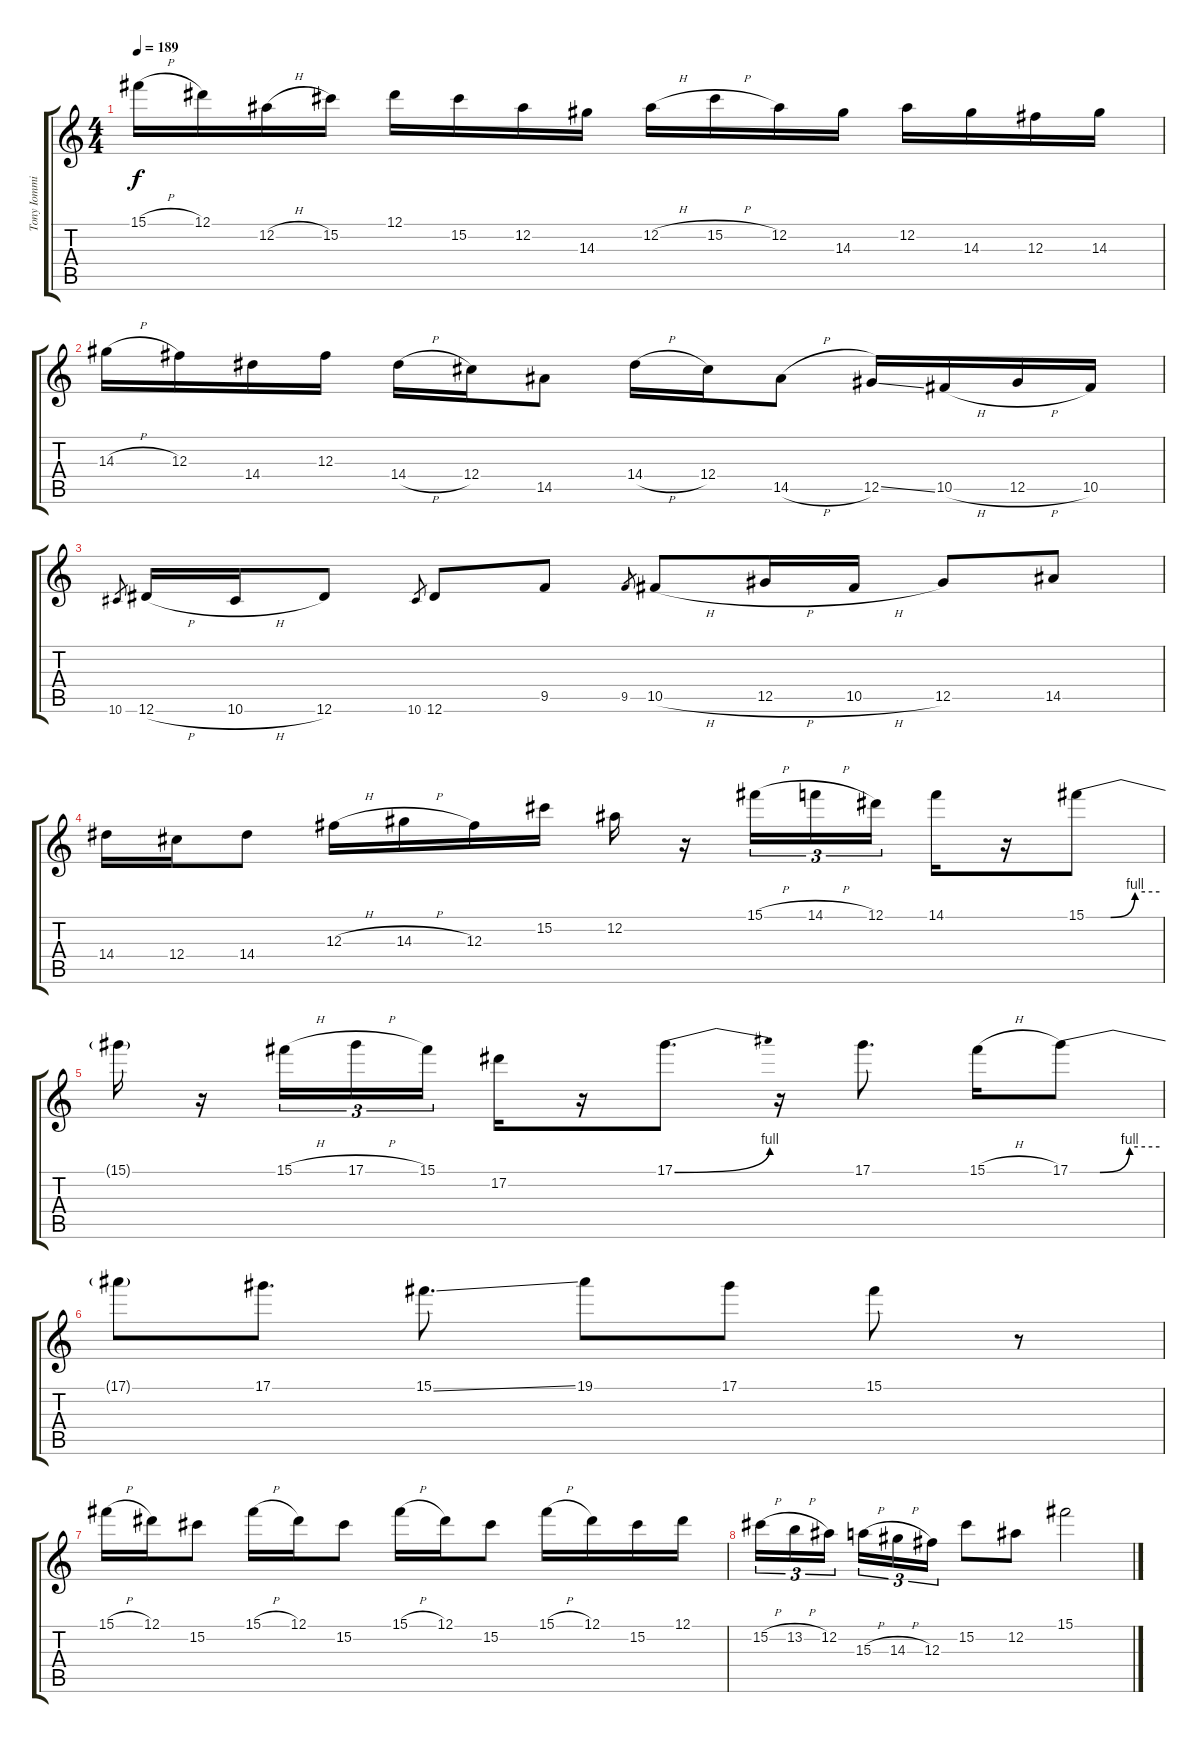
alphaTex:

\track ("Tony Iommi (Lead)" "Tony Iommi") {instrument overdrivenguitar}
\staff {score tabs}
\tuning (Eb4 Bb3 Gb3 Db3 Ab2 Eb2) {hide}
\ts (4 4)
\tempo 189
\clef g2
\ks c
15.1{h}.16{dy f} 12.1.16 12.2{h}.16 15.2.16 12.1.16 15.2.16 12.2.16 14.3.16 12.2{h}.16 15.2{h}.16 12.2.16 14.3.16 12.2.16 14.3.16 12.3.16 14.3.16 |
14.3{h}.16 12.3.16 14.4.16 12.3.16 14.4{h}.16 12.4.16 14.5.8 14.4{h}.16 12.4.16 14.5{h}.8 12.5{ss}.16 10.5{h}.16 12.5{h}.16 10.5.16 |
10.6.8{gr} 12.6{h}.16 10.6{h}.16 12.6.8 10.6.8{gr} 12.6.8 9.5.8 9.5.8{gr} 10.5{h}.8 12.5{h}.16 10.5{h}.16 12.5.8 14.5.8 |
14.4.16 12.4.16 14.4.8 12.3{h}.16 14.3{h}.16 12.3.16 15.2.16 12.2.16 r.16 15.1{h}.16{tu (3 2)} 14.1{h}.16{tu (3 2)} 12.1.16{tu (3 2)} 14.1.16 r.16 15.1{be (custom 0 0 20 0 40 4 60 4)}.8 |
15.1{t}.16 r.16 15.1{h}.16{tu (3 2)} 17.1{h}.16{tu (3 2)} 15.1.16{tu (3 2)} 17.2.16 r.16 17.1{be (bend 0 0 60 4)}.8{d} r.16 17.1.8{d} 15.1{h}.16 17.1{be (custom 0 0 20 0 40 4 60 4)}.8 |
17.1{t}.8 17.1.8{d} 15.1{ss}.8{d} 19.1.8 17.1.8 15.1.8 r.8 |
15.1{h}.16 12.1.16 15.2.8 15.1{h}.16 12.1.16 15.2.8 15.1{h}.16 12.1.16 15.2.8 15.1{h}.16 12.1.16 15.2.16 12.1.16 |
15.2{h}.16{tu (3 2)} 13.2{h}.16{tu (3 2)} 12.2.16{tu (3 2) beam splitsecondary} 15.3{h}.16{tu (3 2)} 14.3{h}.16{tu (3 2)} 12.3.16{tu (3 2)} 15.2.8 12.2.8 15.1.2
